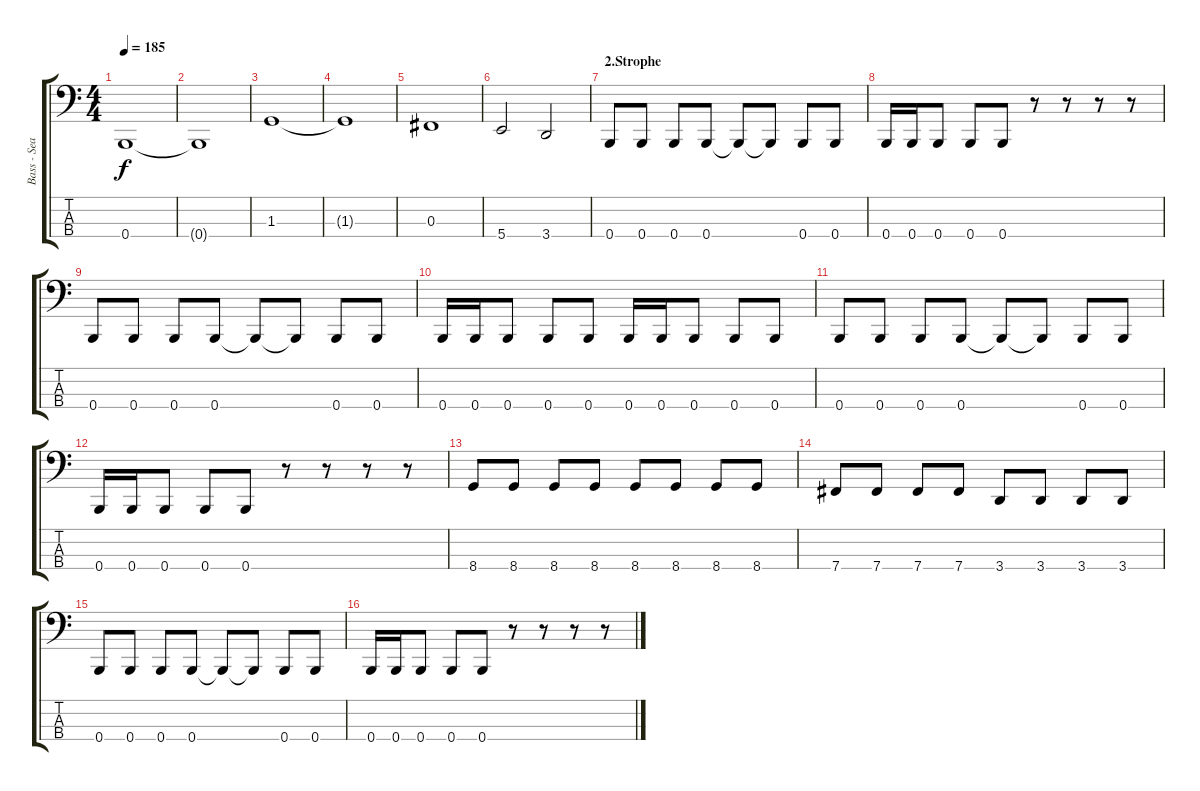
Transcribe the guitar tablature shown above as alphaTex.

\track ("Bass - Sean" "Bass - Sea") {instrument electricbasspick}
\staff {score tabs}
\tuning (E2 B1 Gb1 B0) {hide}
\ts (4 4)
\tempo 185
\clef f4
\ks c
0.4{t}.1{dy f} |
0.4{t}.1 |
1.3.1 |
1.3{t}.1 |
0.3.1 |
5.4.2 3.4.2 |
\section ("" "2.Strophe")
0.4.8 0.4.8 0.4.8 0.4.8 0.4{t}.8 0.4{t}.8 0.4.8 0.4.8 |
0.4.16 0.4.16 0.4.8 0.4.8 0.4.8 r.8 r.8 r.8 r.8 |
0.4.8 0.4.8 0.4.8 0.4.8 0.4{t}.8 0.4{t}.8 0.4.8 0.4.8 |
0.4.16 0.4.16 0.4.8 0.4.8 0.4.8 0.4.16 0.4.16 0.4.8 0.4.8 0.4.8 |
0.4.8 0.4.8 0.4.8 0.4.8 0.4{t}.8 0.4{t}.8 0.4.8 0.4.8 |
0.4.16 0.4.16 0.4.8 0.4.8 0.4.8 r.8 r.8 r.8 r.8 |
8.4.8 8.4.8 8.4.8 8.4.8 8.4.8 8.4.8 8.4.8 8.4.8 |
7.4.8 7.4.8 7.4.8 7.4.8 3.4.8 3.4.8 3.4.8 3.4.8 |
0.4.8 0.4.8 0.4.8 0.4.8 0.4{t}.8 0.4{t}.8 0.4.8 0.4.8 |
0.4.16 0.4.16 0.4.8 0.4.8 0.4.8 r.8 r.8 r.8 r.8
